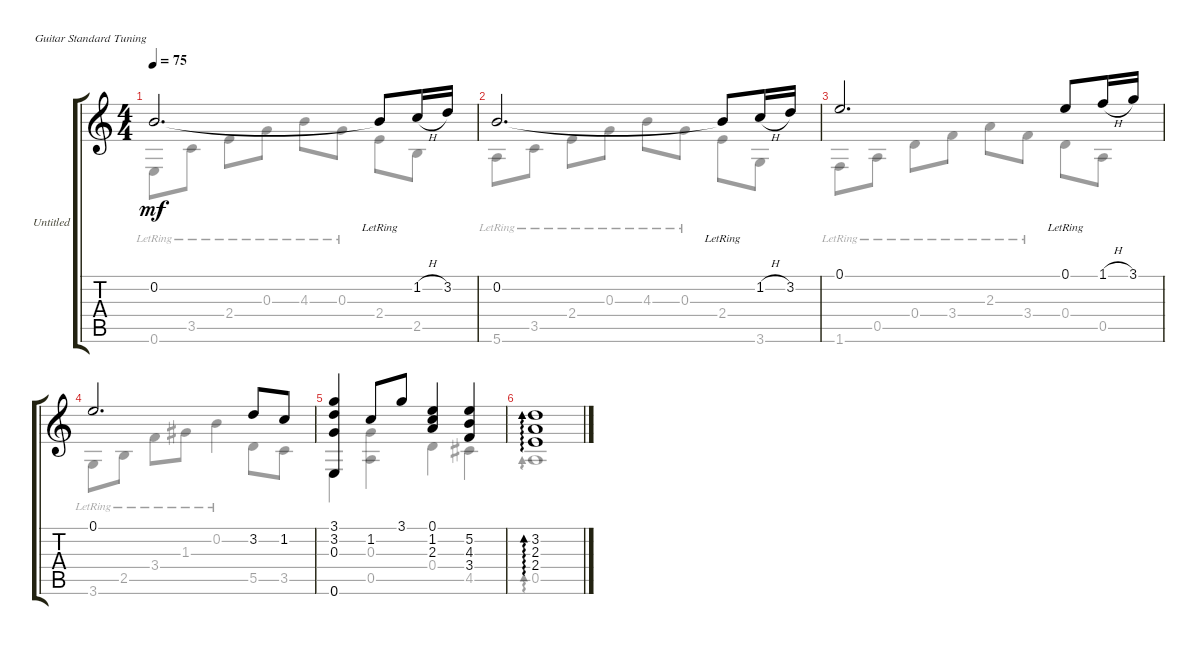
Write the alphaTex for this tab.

\bracketExtendMode groupsimilarinstruments
\firstSystemTrackNameOrientation horizontal
\otherSystemsTrackNameOrientation horizontal
\track ("Untitled" "Untitled") {instrument acousticguitarnylon}
\staff {score tabs}
\tuning (E4 B3 G3 D3 A2 E2)
\voice
\ts (4 4)
\tempo 75
\clef g2
\ks c
0.2.2{d dy mf} 0.2{lr t}.8 1.2{h}.16 3.2.16 |
0.2.2{d} 0.2{lr t}.8 1.2{h}.16 3.2.16 |
0.1.2{d} 0.1{lr}.8 1.1{h}.16 3.1.16 |
0.1.2{d} 3.2.8 1.2.8 |
(3.1 3.2 0.3 0.6).4 1.2.8 3.1.8 (0.1 1.2 2.3).4 (5.2 4.3 3.4).4 |
(3.2 2.3 2.4).1{ad 0}
\voice
\clef g2
\ottava regular
\simile none
\ks c
0.6{lr}.8{dy mf} 3.5{lr}.8 2.4{lr}.8 0.3{lr}.8 4.3{lr}.8 0.3{lr}.8 2.4.8 2.5.8 |
5.6{lr}.8 3.5{lr}.8 2.4{lr}.8 0.3{lr}.8 4.3{lr}.8 0.3{lr}.8 2.4.8 3.6.8 |
1.6{lr}.8 0.5{lr}.8 0.4{lr}.8 3.4{lr}.8 2.3{lr}.8 3.4{lr}.8 0.4.8 0.5.8 |
3.6{lr}.8 2.5{lr}.8 3.4{lr}.8 1.3{lr}.8 0.2{lr}.4 5.5.8 3.5.8 |
0.6.4 (0.3 0.5).4 0.4.4 4.5.4 |
0.5.1{ad 0}
